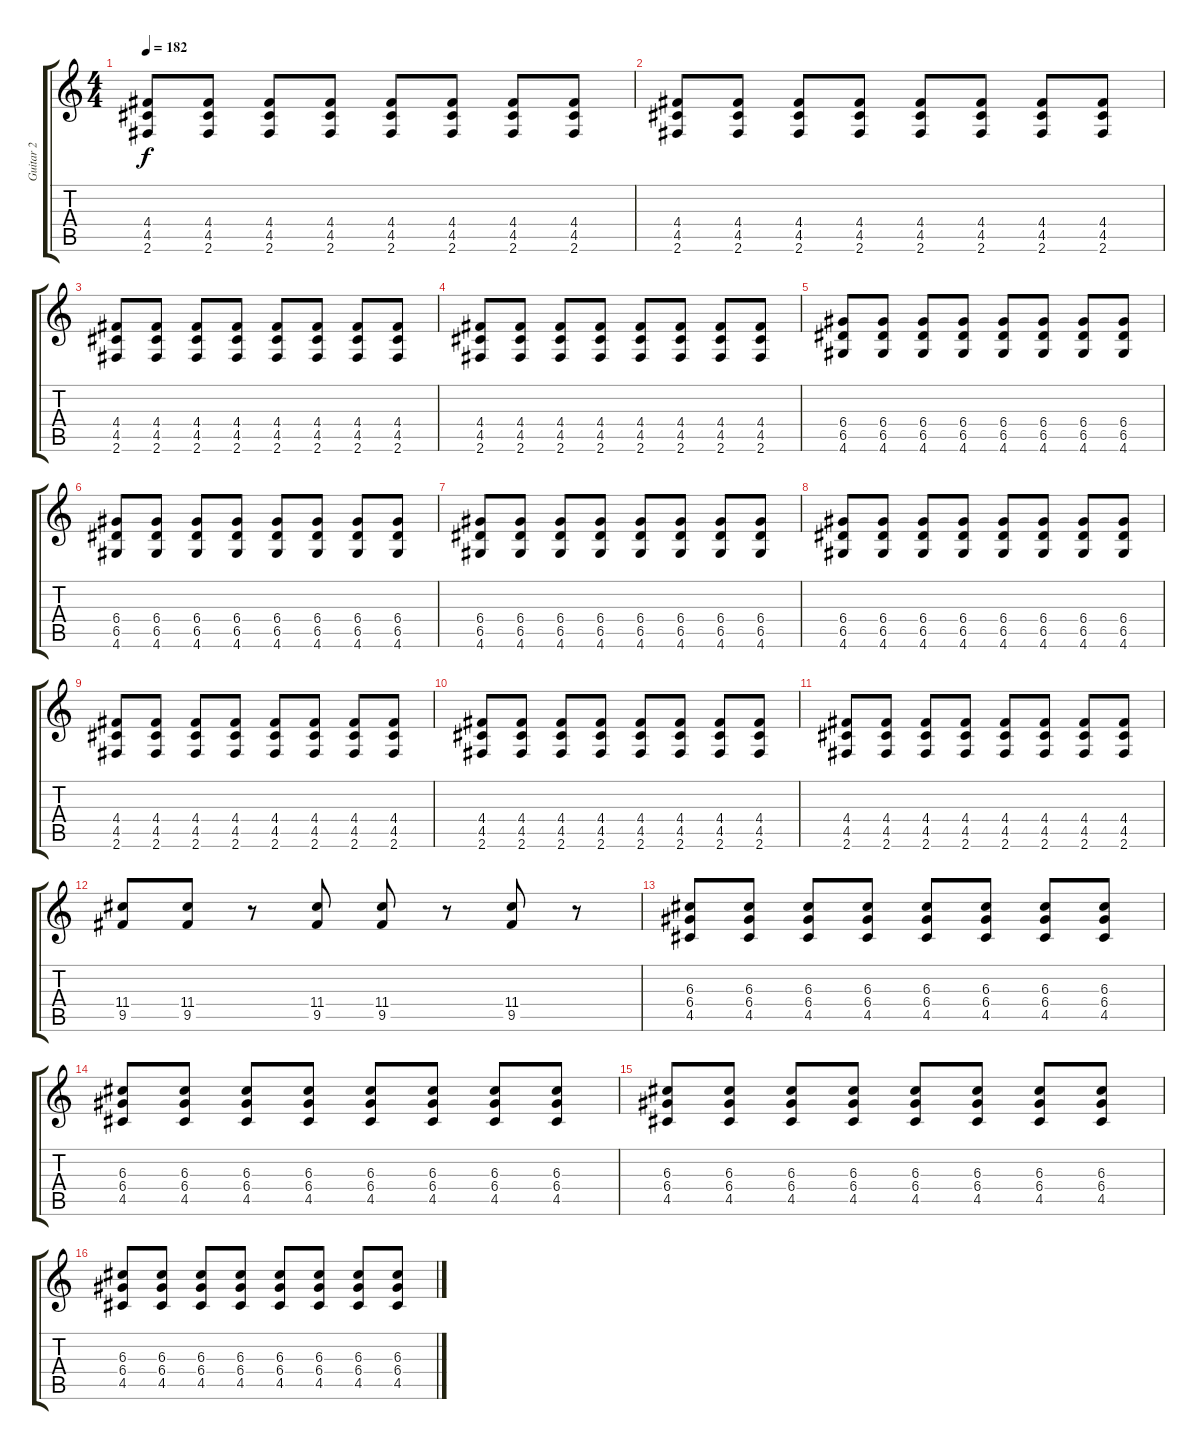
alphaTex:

\track ("Guitar 2" "Guitar 2") {instrument acousticguitarnylon}
\staff {score tabs}
\tuning (E4 B3 G3 D3 A2 E2) {hide}
\ts (4 4)
\tempo 182
\clef g2
\ks c
(4.4 4.5 2.6).8{dy f} (4.4 4.5 2.6).8 (4.4 4.5 2.6).8 (4.4 4.5 2.6).8 (4.4 4.5 2.6).8 (4.4 4.5 2.6).8 (4.4 4.5 2.6).8 (4.4 4.5 2.6).8 |
(4.4 4.5 2.6).8 (4.4 4.5 2.6).8 (4.4 4.5 2.6).8 (4.4 4.5 2.6).8 (4.4 4.5 2.6).8 (4.4 4.5 2.6).8 (4.4 4.5 2.6).8 (4.4 4.5 2.6).8 |
(4.4 4.5 2.6).8 (4.4 4.5 2.6).8 (4.4 4.5 2.6).8 (4.4 4.5 2.6).8 (4.4 4.5 2.6).8 (4.4 4.5 2.6).8 (4.4 4.5 2.6).8 (4.4 4.5 2.6).8 |
(4.4 4.5 2.6).8 (4.4 4.5 2.6).8 (4.4 4.5 2.6).8 (4.4 4.5 2.6).8 (4.4 4.5 2.6).8 (4.4 4.5 2.6).8 (4.4 4.5 2.6).8 (4.4 4.5 2.6).8 |
(6.4 6.5 4.6).8 (6.4 6.5 4.6).8 (6.4 6.5 4.6).8 (6.4 6.5 4.6).8 (6.4 6.5 4.6).8 (6.4 6.5 4.6).8 (6.4 6.5 4.6).8 (6.4 6.5 4.6).8 |
(6.4 6.5 4.6).8 (6.4 6.5 4.6).8 (6.4 6.5 4.6).8 (6.4 6.5 4.6).8 (6.4 6.5 4.6).8 (6.4 6.5 4.6).8 (6.4 6.5 4.6).8 (6.4 6.5 4.6).8 |
(6.4 6.5 4.6).8 (6.4 6.5 4.6).8 (6.4 6.5 4.6).8 (6.4 6.5 4.6).8 (6.4 6.5 4.6).8 (6.4 6.5 4.6).8 (6.4 6.5 4.6).8 (6.4 6.5 4.6).8 |
(6.4 6.5 4.6).8 (6.4 6.5 4.6).8 (6.4 6.5 4.6).8 (6.4 6.5 4.6).8 (6.4 6.5 4.6).8 (6.4 6.5 4.6).8 (6.4 6.5 4.6).8 (6.4 6.5 4.6).8 |
(4.4 4.5 2.6).8 (4.4 4.5 2.6).8 (4.4 4.5 2.6).8 (4.4 4.5 2.6).8 (4.4 4.5 2.6).8 (4.4 4.5 2.6).8 (4.4 4.5 2.6).8 (4.4 4.5 2.6).8 |
(4.4 4.5 2.6).8 (4.4 4.5 2.6).8 (4.4 4.5 2.6).8 (4.4 4.5 2.6).8 (4.4 4.5 2.6).8 (4.4 4.5 2.6).8 (4.4 4.5 2.6).8 (4.4 4.5 2.6).8 |
(4.4 4.5 2.6).8 (4.4 4.5 2.6).8 (4.4 4.5 2.6).8 (4.4 4.5 2.6).8 (4.4 4.5 2.6).8 (4.4 4.5 2.6).8 (4.4 4.5 2.6).8 (4.4 4.5 2.6).8 |
(11.4 9.5).8 (11.4 9.5).8 r.8 (11.4 9.5).8 (11.4 9.5).8 r.8 (11.4 9.5).8 r.8 |
(6.3 6.4 4.5).8 (6.3 6.4 4.5).8 (6.3 6.4 4.5).8 (6.3 6.4 4.5).8 (6.3 6.4 4.5).8 (6.3 6.4 4.5).8 (6.3 6.4 4.5).8 (6.3 6.4 4.5).8 |
(6.3 6.4 4.5).8 (6.3 6.4 4.5).8 (6.3 6.4 4.5).8 (6.3 6.4 4.5).8 (6.3 6.4 4.5).8 (6.3 6.4 4.5).8 (6.3 6.4 4.5).8 (6.3 6.4 4.5).8 |
(6.3 6.4 4.5).8 (6.3 6.4 4.5).8 (6.3 6.4 4.5).8 (6.3 6.4 4.5).8 (6.3 6.4 4.5).8 (6.3 6.4 4.5).8 (6.3 6.4 4.5).8 (6.3 6.4 4.5).8 |
(6.3 6.4 4.5).8 (6.3 6.4 4.5).8 (6.3 6.4 4.5).8 (6.3 6.4 4.5).8 (6.3 6.4 4.5).8 (6.3 6.4 4.5).8 (6.3 6.4 4.5).8 (6.3 6.4 4.5).8
